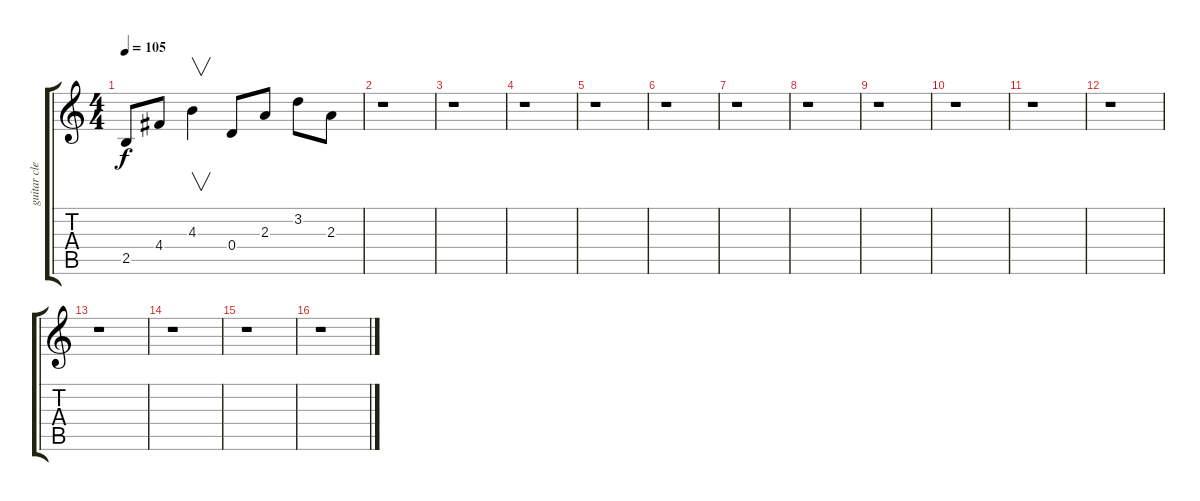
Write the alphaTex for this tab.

\track ("guitar clean" "guitar cle") {instrument electricguitarclean}
\staff {score tabs}
\tuning (E4 B3 G3 D3 A2 E2) {hide}
\ts (4 4)
\tempo 105
\clef g2
\ks c
2.5.8{dy f} 4.4.8 4.3.4{v} 0.4.8 2.3.8 3.2.8 2.3.8 |
r.1 |
r.1 |
r.1 |
r.1 |
r.1 |
r.1 |
r.1 |
r.1 |
r.1 |
r.1 |
r.1 |
r.1 |
r.1 |
r.1 |
r.1
